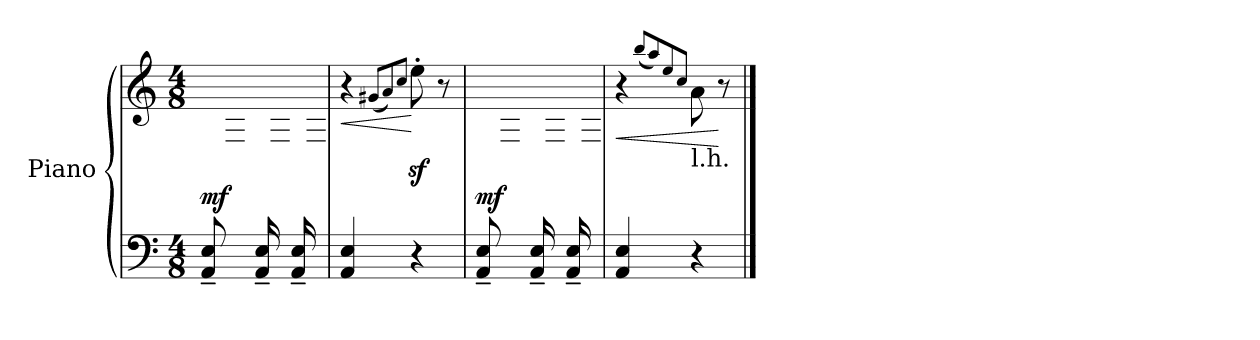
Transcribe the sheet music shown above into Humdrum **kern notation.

**kern	**kern	**dynam
*part1	*part1	*part1
*staff2	*staff1	*staff1/2
*I"Piano	*	*
*I'Pno.	*	*
*clefF4	*clefG2	*
*k[]	*k[]	*
*M4/8	*M4/8	*
*MM112	*MM112	*
=1	=1	=1
*	*^	*
!	!	!	!LO:DY:a=2
8AA/~ 8E/~L	2ryy	8ryy	mf
8ryy	.	8F\' 8c\'	.
16AA/~ 16E/~L	.	16ryy	.
16ryy	.	16F\' 16c\'	.
16AA/~ 16E/~	.	16ryy	.
16ryy	.	16F\' 16c\'JJ	.
=2	=2	=2	=2
!	!	!	!LO:HP:b
*	*v	*v	*
4AA/ 4E/	4r	<
.	(8qg#X/L	.
.	8qa/)	.
.	8qcc/J	.
4r	8eez<'\	[
.	8r	.
=3	=3	=3
*	*^	*
!	!	!	!LO:DY:a=2
8AA/~ 8E/~L	2ryy	8ryy	mf
8ryy	.	8F\' 8c\'	.
16AA/~ 16E/~L	.	16ryy	.
16ryy	.	16F\' 16c\'	.
16AA/~ 16E/~	.	16ryy	.
16ryy	.	16F\' 16c\'JJ	.
=4	=4	=4	=4
!	!	!	!LO:HP:b
*	*v	*v	*
4AA/ 4E/	4r	<
.	(8qbb/L	.
.	8qaa/)	.
.	8qee/	.
.	8qcc/J	.
!	!LO:TX:b:t=l.h.	!
4r	8a\	.
.	8r	[
==	==	==
*-	*-	*-
